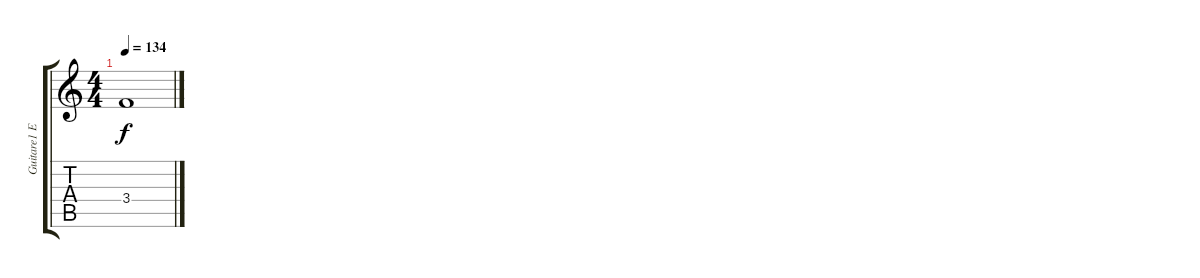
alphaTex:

\track ("Guitare1 E" "Guitare1 E") {instrument distortionguitar}
\staff {score tabs}
\tuning (E4 B3 G3 D3 A2 E2) {hide}
\ts (4 4)
\tempo 134
\clef g2
\ks c
3.4{t}.1{dy f volume 0}
